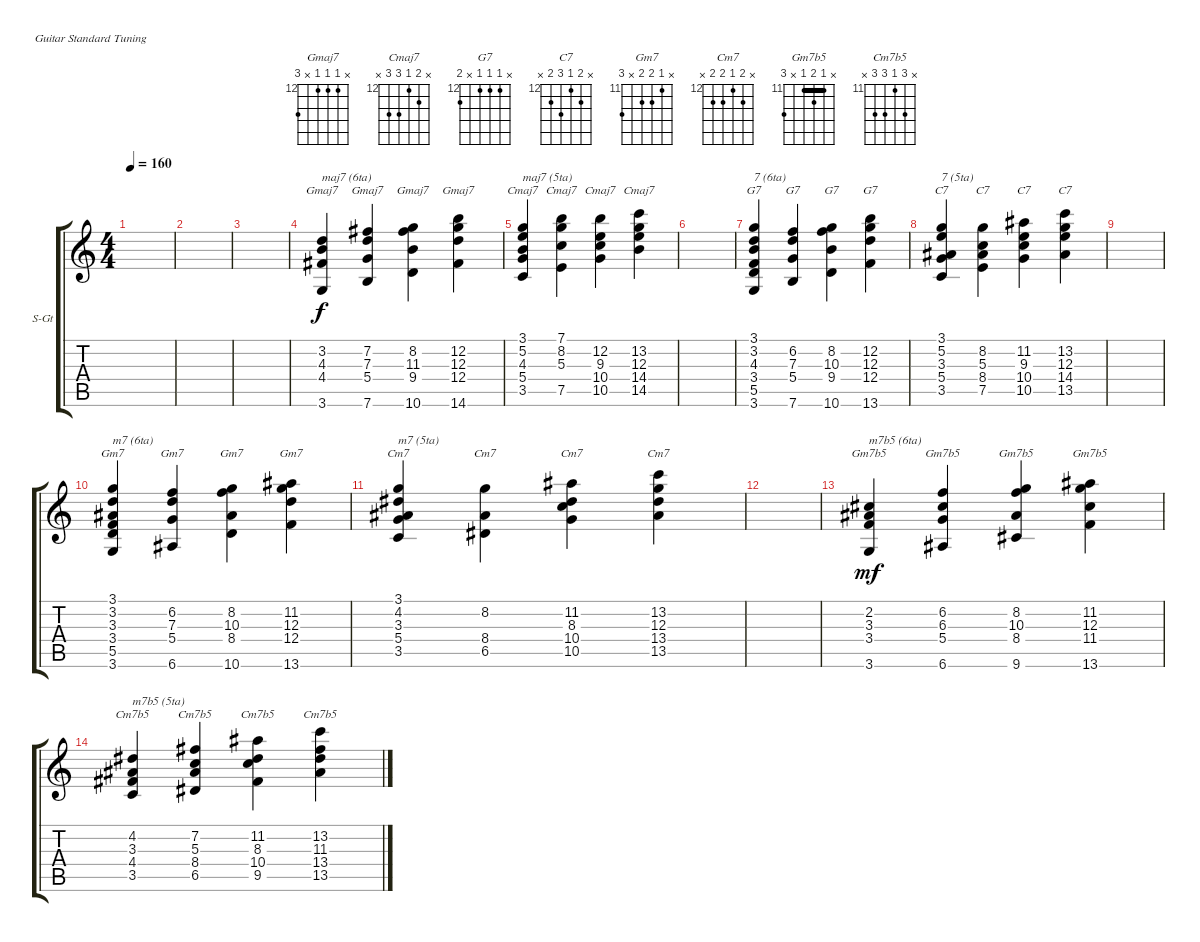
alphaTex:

\defaultSystemsLayout 4
\bracketExtendMode groupsimilarinstruments
\firstSystemTrackNameOrientation horizontal
\otherSystemsTrackNameOrientation horizontal
\track ("Steel Guitar" "S-Gt") {instrument acousticguitarsteel}
\staff {score tabs}
\tuning (E4 B3 G3 D3 A2 E2)
\chord ("Gmaj7" x 3 4 4 x 3) {showfingering false}
\chord ("Gmaj7" x 7 7 5 x 7) {firstfret 5 showfingering false}
\chord ("Gmaj7" x 8 11 9 x 10) {firstfret 8 showfingering false}
\chord ("Gmaj7" x 12 12 12 x 14) {firstfret 12 showfingering false}
\chord ("Cmaj7" 3 5 4 5 3 x) {showfingering false barre 3}
\chord ("Cmaj7" 7 8 5 x 7 x) {firstfret 5 showfingering false}
\chord ("Cmaj7" x 12 9 10 10 x) {firstfret 9 showfingering false}
\chord ("Cmaj7" x 13 12 14 14 x) {firstfret 12 showfingering false}
\chord ("G7" 3 3 4 3 5 3) {showfingering false barre (3 3 3)}
\chord ("G7" x 6 7 5 x 7) {firstfret 5 showfingering false}
\chord ("G7" x 8 10 9 x 10) {firstfret 8 showfingering false}
\chord ("G7" x 12 12 12 x 13) {firstfret 12 showfingering false}
\chord ("C7" 3 5 3 5 3 x) {showfingering false barre (3 3)}
\chord ("C7" x 8 5 8 7 x) {firstfret 5 showfingering false}
\chord ("C7" x 11 9 10 10 x) {firstfret 9 showfingering false}
\chord ("C7" x 13 12 14 13 x) {firstfret 12 showfingering false}
\chord ("Gm7" 3 3 3 3 5 3) {showfingering false barre (3 3 3 3)}
\chord ("Gm7" x 6 7 5 x 6) {firstfret 5 showfingering false}
\chord ("Gm7" x 8 10 8 x 10) {firstfret 8 showfingering false}
\chord ("Gm7" x 11 12 12 x 13) {firstfret 11 showfingering false}
\chord ("Cm7" 3 4 3 5 3 x) {showfingering false barre (3 3)}
\chord ("Cm7" x 8 x 8 6 x) {firstfret 6 showfingering false}
\chord ("Cm7" x 11 8 10 10 x) {firstfret 8 showfingering false}
\chord ("Cm7" x 13 12 13 13 x) {firstfret 12 showfingering false}
\chord ("Gm7b5" x 2 3 3 x 3) {showfingering false}
\chord ("Gm7b5" x 6 6 5 x 6) {firstfret 5 showfingering false}
\chord ("Gm7b5" x 8 10 8 x 9) {firstfret 8 showfingering false barre 8}
\chord ("Gm7b5" x 11 12 11 x 13) {firstfret 11 showfingering false barre 11}
\chord ("Cm7b5" x 4 3 4 3 x) {showfingering false}
\chord ("Cm7b5" x 7 5 8 6 x) {firstfret 5 showfingering false}
\chord ("Cm7b5" x 11 8 10 9 x) {firstfret 8 showfingering false}
\chord ("Cm7b5" x 13 11 13 13 x) {firstfret 11 showfingering false}
\ts (4 4)
\tempo 160
\clef g2
\ks c
|
|
|
(3.6 4.4 4.3 3.2).4{ch "Gmaj7" txt "maj7 (6ta)"} (7.6 5.4 7.3 7.2).4{ch "Gmaj7"} (10.6 9.4 11.3 8.2).4{ch "Gmaj7"} (14.6 12.4 12.3 12.2).4{ch "Gmaj7"} |
(3.5 5.4 4.3 5.2 3.1).4{ch "Cmaj7" txt "maj7 (5ta)"} (7.5 5.3 7.1 8.2).4{ch "Cmaj7"} (10.5 10.4 9.3 12.2).4{ch "Cmaj7"} (14.5 14.4 12.3 13.2).4{ch "Cmaj7"} |
|
(3.4 3.6 4.3 3.2 5.5 3.1).4{ch "G7" txt "7 (6ta)"} (7.6 7.3 6.2 5.4).4{ch "G7"} (10.6 10.3 9.4 8.2).4{ch "G7"} (13.6 12.4 12.3 12.2).4{ch "G7"} |
(3.5 5.4 5.2 3.3 3.1).4{ch "C7" txt "7 (5ta)"} (7.5 5.3 8.4 8.2).4{ch "C7"} (10.5 10.4 9.3 11.2).4{ch "C7"} (13.5 14.4 12.3 13.2).4{ch "C7"} |
|
(3.6 3.3 3.2 3.4 5.5 3.1).4{ch "Gm7" txt "m7 (6ta)"} (6.6 5.4 7.3 6.2).4{ch "Gm7"} (10.6 10.3 8.4 8.2).4{ch "Gm7"} (13.6 12.4 12.3 11.2).4{ch "Gm7"} |
(3.5 5.4 4.2 3.3 3.1).4{ch "Cm7" txt "m7 (5ta)"} (6.5 8.4 8.2).4{ch "Cm7"} (10.5 10.4 8.3 11.2).4{ch "Cm7"} (13.5 13.4 12.3 13.2).4{ch "Cm7"} |
|
(3.6 3.4 3.3 2.2).4{ch "Gm7b5" txt "m7b5 (6ta)" dy mf} (5.4 6.6 6.3 6.2).4{ch "Gm7b5"} (9.6 8.4 8.2 10.3).4{ch "Gm7b5"} (13.6 11.4 12.3 11.2).4{ch "Gm7b5"} |
(3.5 4.4 3.3 4.2).4{ch "Cm7b5" txt "m7b5 (5ta)"} (6.5 8.4 5.3 7.2).4{ch "Cm7b5"} (9.5 10.4 8.3 11.2).4{ch "Cm7b5"} (13.2 11.3 13.4 13.5).4{ch "Cm7b5"}
